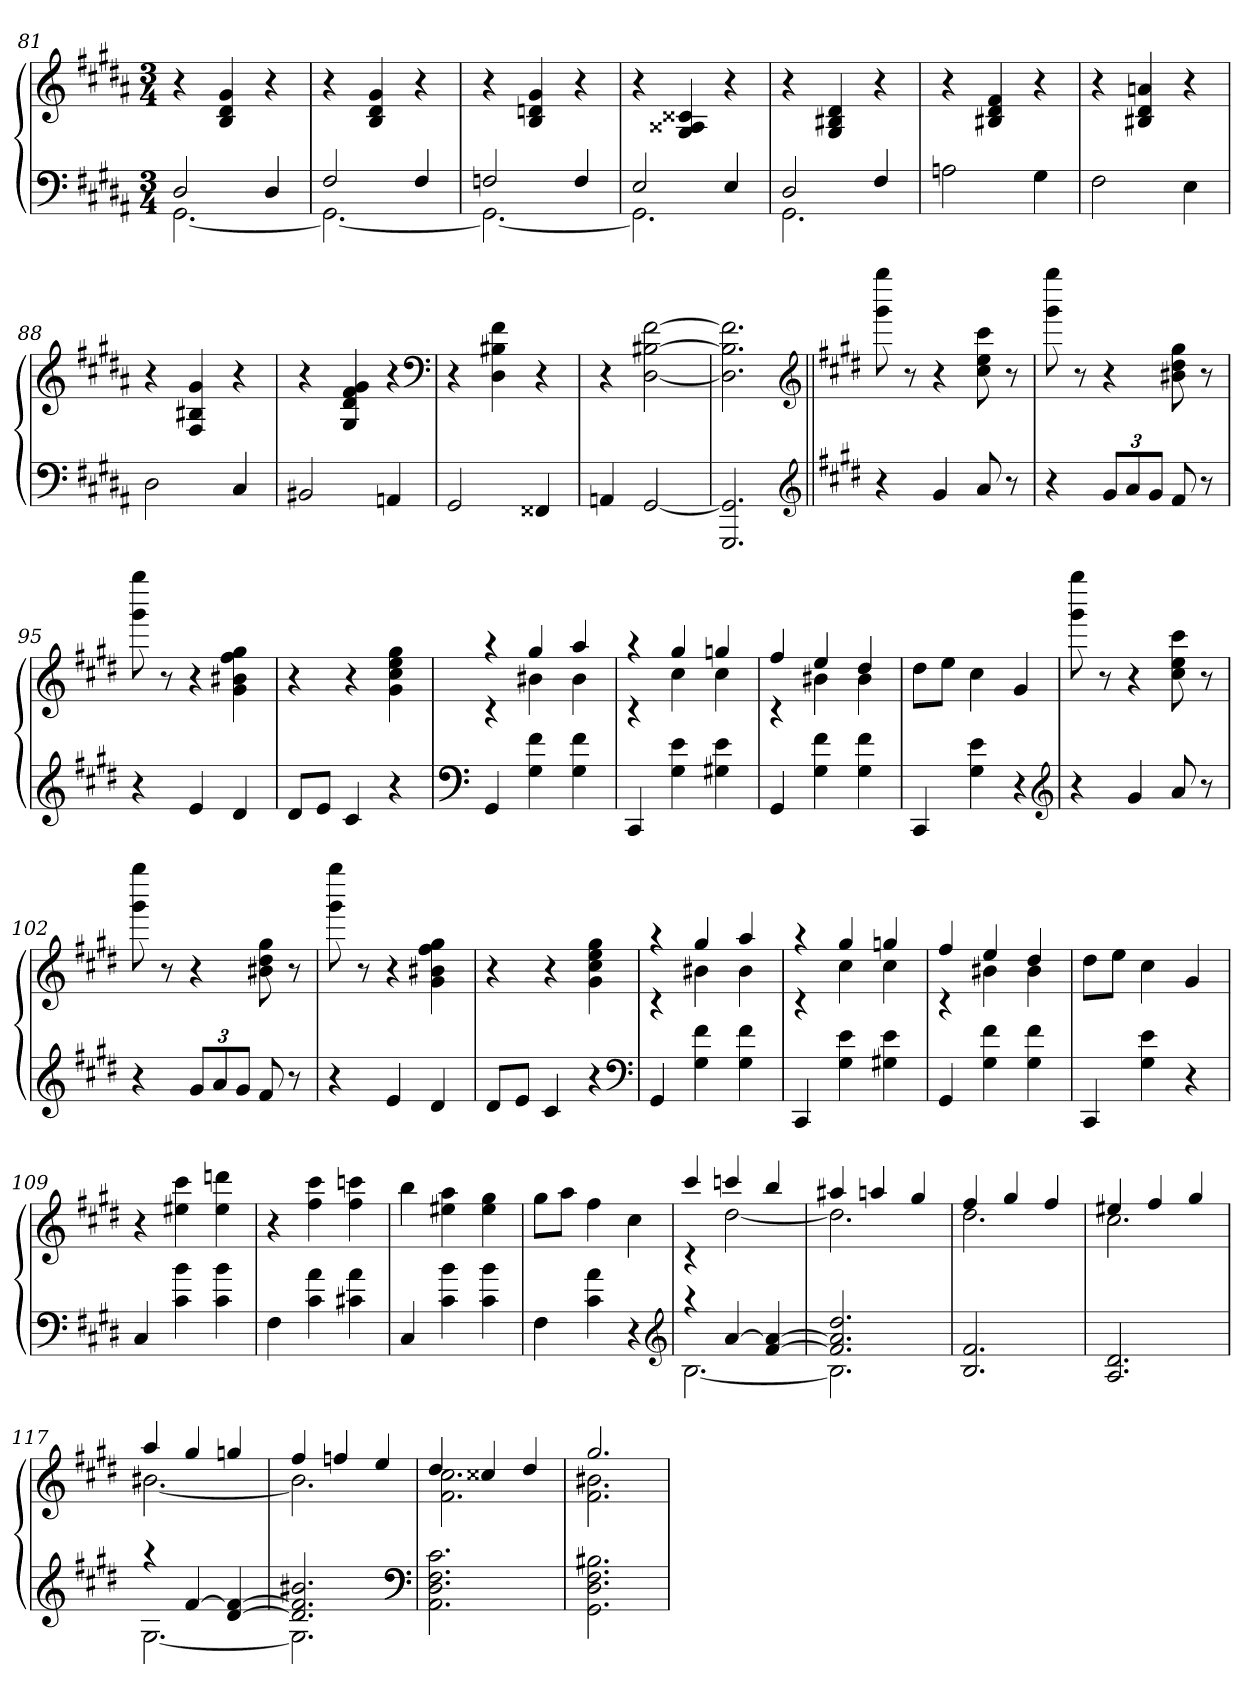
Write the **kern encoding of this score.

**kern	**kern
*part1	*part1
*staff2	*staff1
*clefF4	*clefG2
*k[f#c#g#d#a#]	*k[f#c#g#d#a#]
*M3/4	*M3/4
=81	=81
*^	*
2D#	[2.GG#	4r
.	.	4B 4d# 4g#
4D#	.	4r
=82	=82	=82
2F#	2.GG#_	4r
.	.	4B 4d# 4g#
4F#	.	4r
=83	=83	=83
2Fn	2.GG#_	4r
.	.	4B 4dn 4g#
4F	.	4r
=84	=84	=84
2E	2.GG#]	4r
.	.	4G# 4A##X 4c##X
4E	.	4r
=85	=85	=85
2D#	2.GG#	4r
.	.	4G# 4B#X 4d#
4F#	.	4r
*v	*v	*
=86	=86
2An	4r
.	4B#X 4d# 4f#
4G#	4r
=87	=87
2F#	4r
.	4B#X 4d# 4an
4E	4r
=88	=88
2D#	4r
.	4F# 4B#X 4g#
4C#	4r
=89	=89
2BB#X	4r
.	4G# 4d# 4f# 4g#
4AAn	4r
*	*clefF4
=90	=90
2GG#	4r
.	4D# 4B#X 4f#
4FF##X	4r
=91	=91
4AAn	4r
[2GG#	[2D# [2B#X [2f#
=92	=92
2.GGG# 2.GG#]	2.D#] 2.B#] 2.f#]
*clefG2	*clefG2
=93||	=93||
*k[f#c#g#d#]	*k[f#c#g#d#]
4r	8ggg# 8gggg#
.	8r
4g#	4r
8a	8cc# 8ee 8ccc#
8r	8r
=94	=94
4r	8ggg# 8gggg#
.	8r
12g#L	4r
12a	.
12g#J	.
8f#	8b#X 8dd# 8gg#
8r	8r
=95	=95
4r	8ggg# 8gggg#
.	8r
4e	4r
4d#	4g# 4b#X 4ff# 4gg#
=96	=96
8d#L	4r
8eJ	.
4c#	4r
4r	4g# 4cc# 4ee 4gg#
=97	=97
*clefF4	*
*	*^
4GG#	4raa	4rc
4G# 4f#	4gg#	4b#X
4G# 4f#	4aa	4b#
=98	=98	=98
4CC#	4raa	4rc
4G# 4e	4gg#	4cc#
4G#X 4e	4ggn	4cc#
=99	=99	=99
4GG#	4ff#	4rc
4G# 4f#	4ee	4b#X
4G# 4f#	4dd#	4b#
*	*v	*v
=100	=100
4CC#	8dd#L
.	8eeJ
4G# 4e	4cc#
4r	4g#
*clefG2	*
=101	=101
4r	8ggg# 8gggg#
.	8r
4g#	4r
8a	8cc# 8ee 8ccc#
8r	8r
=102	=102
4r	8ggg# 8gggg#
.	8r
12g#L	4r
12a	.
12g#J	.
8f#	8b#X 8dd# 8gg#
8r	8r
=103	=103
4r	8ggg# 8gggg#
.	8r
4e	4r
4d#	4g# 4b#X 4ff# 4gg#
=104	=104
8d#L	4r
8eJ	.
4c#	4r
4r	4g# 4cc# 4ee 4gg#
*clefF4	*
=105	=105
*	*^
4GG#	4raa	4rc
4G# 4f#	4gg#	4b#X
4G# 4f#	4aa	4b#
=106	=106	=106
4CC#	4raa	4rc
4G# 4e	4gg#	4cc#
4G#X 4e	4ggn	4cc#
=107	=107	=107
4GG#	4ff#	4rc
4G# 4f#	4ee	4b#X
4G# 4f#	4dd#	4b#
*	*v	*v
=108	=108
4CC#	8dd#L
.	8eeJ
4G# 4e	4cc#
4r	4g#
=109	=109
4C#	4r
4c# 4b	4ee#X 4ccc#
4c# 4b	4ee# 4dddn
=110	=110
4F#	4r
4c# 4a	4ff# 4ccc#
4c#X 4a	4ff# 4cccn
=111	=111
4C#	4bb
4c# 4b	4ee#X 4aa
4c# 4b	4ee# 4gg#
=112	=112
4F#	8gg#L
.	8aaJ
4c# 4a	4ff#
4r	4cc#
*clefG2	*
=113	=113
*^	*^
4raa	[2.B	4ccc#	4rc
[4a	.	4cccn	[2dd#
[4f# 4a_	.	4bb	.
=114	=114	=114	=114
2.f#] 2.a] 2.dd#	2.B]	4aa#X	2.dd#]
.	.	4aan	.
.	.	4gg#	.
*v	*v	*	*
=115	=115	=115
2.B 2.f#	4ff#	2.dd#
.	4gg#	.
.	4ff#	.
=116	=116	=116
2.A 2.d#	4ee#X	2.cc#
.	4ff#	.
.	4gg#	.
=117	=117	=117
*^	*	*
4raa	[2.G#	4aa	[2.b#X
[4f#	.	4gg#	.
[4d# 4f#_	.	4ggn	.
=118	=118	=118	=118
2.d#] 2.f#] 2.b#X	2.G#]	4ff#	2.b#]
.	.	4ffn	.
.	.	4ee	.
*v	*v	*	*
*clefF4	*	*
=119	=119	=119
2.AA 2.D# 2.F# 2.c#	4dd#	2.f# 2.cc#
.	4cc##X	.
.	4dd#	.
=120	=120	=120
2.GG# 2.D# 2.F# 2.B#X	2.gg#	2.f# 2.b#X
*	*v	*v
=	=
*-	*-
